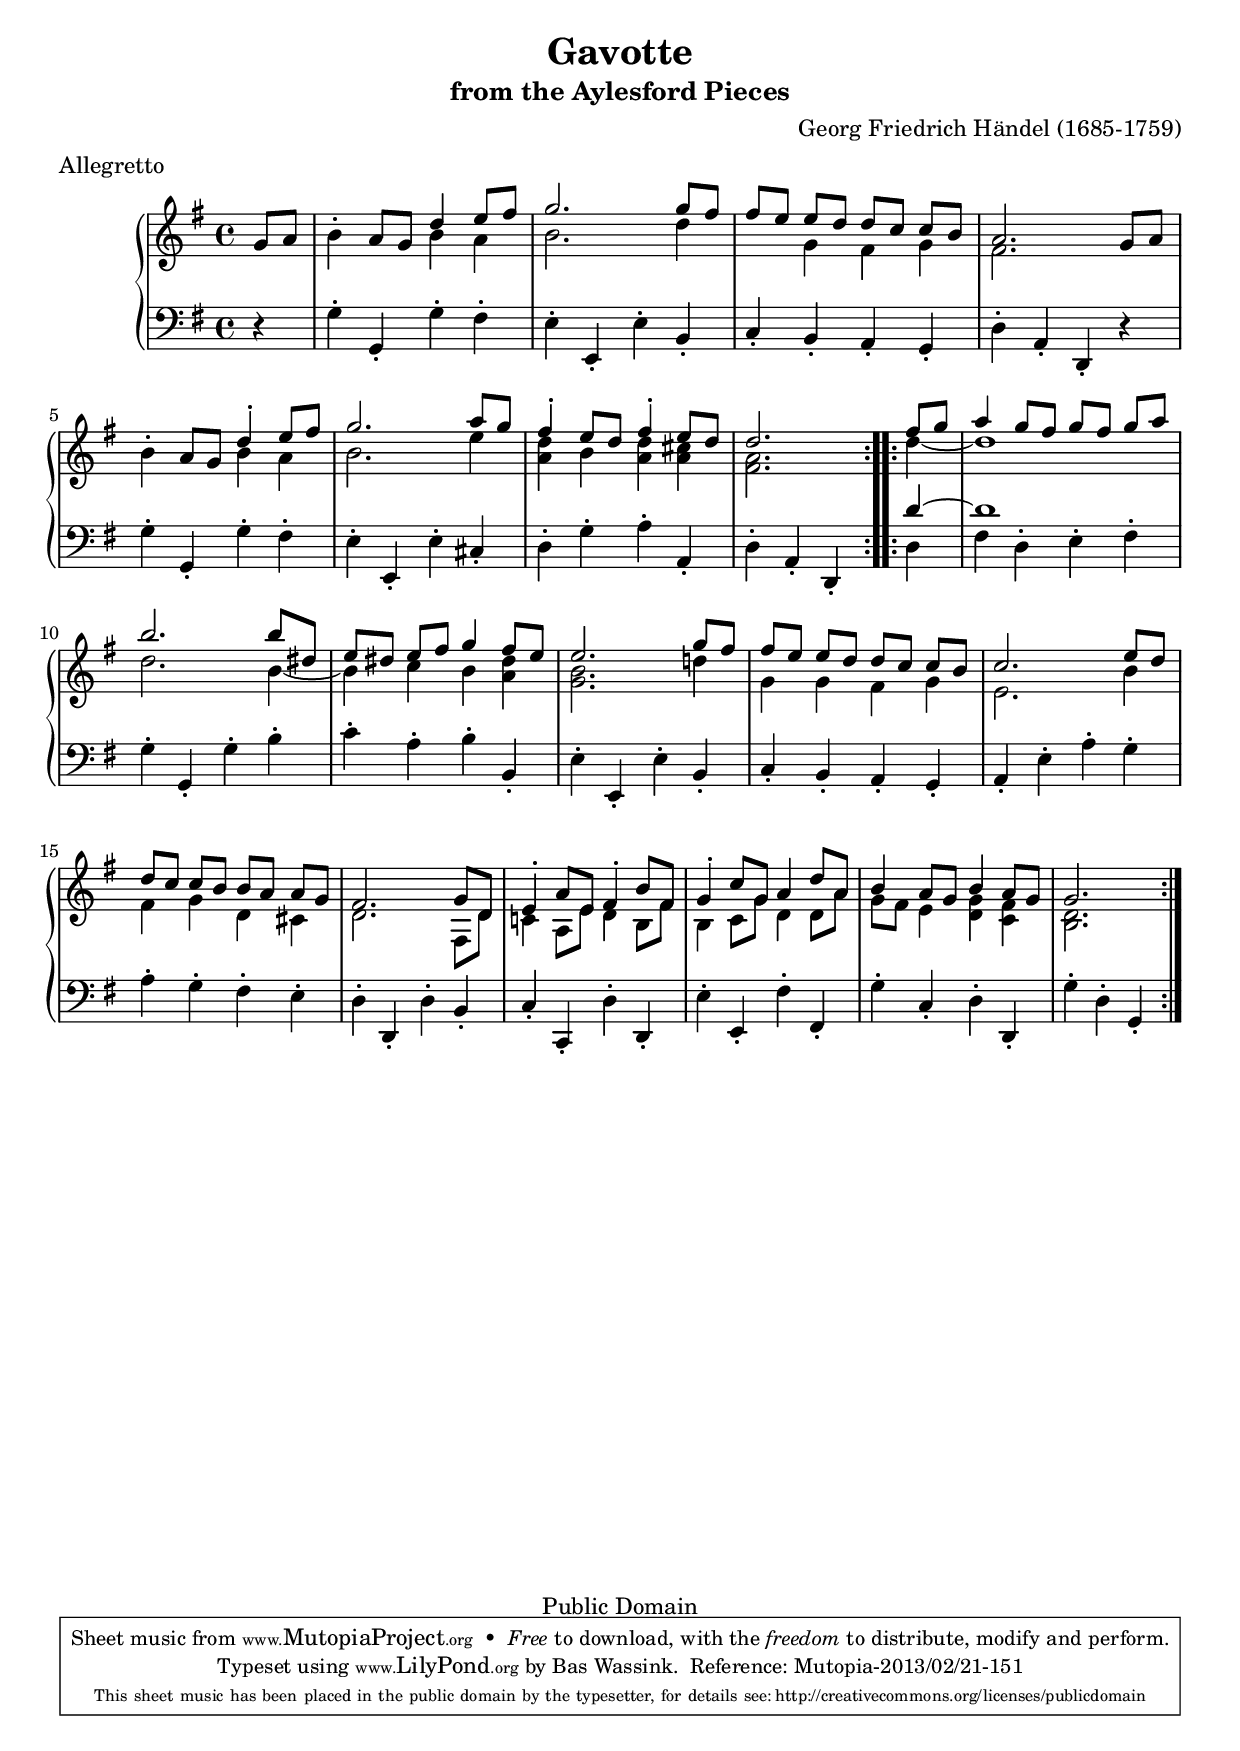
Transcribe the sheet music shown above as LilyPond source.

\version "2.16.1"
\header {
  title             = "Gavotte"
  subtitle          = "from the Aylesford Pieces"
  composer          = "Georg Friedrich Händel (1685-1759)"
  meter             = "Allegretto"
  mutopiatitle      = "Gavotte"
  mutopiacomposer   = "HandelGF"
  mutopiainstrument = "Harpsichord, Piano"
  date              = "18th Century"
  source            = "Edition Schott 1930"
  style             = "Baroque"
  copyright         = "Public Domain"
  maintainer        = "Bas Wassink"
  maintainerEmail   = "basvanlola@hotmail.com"

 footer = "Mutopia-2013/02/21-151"
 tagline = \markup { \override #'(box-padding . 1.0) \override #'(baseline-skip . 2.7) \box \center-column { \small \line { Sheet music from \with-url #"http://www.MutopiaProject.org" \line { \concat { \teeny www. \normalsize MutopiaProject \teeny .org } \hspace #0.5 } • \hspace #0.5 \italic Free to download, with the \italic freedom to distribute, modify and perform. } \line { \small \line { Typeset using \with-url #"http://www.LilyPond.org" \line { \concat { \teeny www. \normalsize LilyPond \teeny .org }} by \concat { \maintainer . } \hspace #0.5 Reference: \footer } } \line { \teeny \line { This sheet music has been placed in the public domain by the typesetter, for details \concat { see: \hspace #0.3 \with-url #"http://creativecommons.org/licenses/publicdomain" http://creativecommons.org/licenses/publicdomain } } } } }
  }
  
Global =  {\key g\major \time 4/4 \partial 4}


MDI =  \relative c'' {
  \repeat volta 2 {
  \oneVoice g8 a
  
  b4-. a8 g \voiceOne d'4 e8 fis
  g2. g8 fis
   fis[ e]  e[ d]  d[ c]  c[ b]
  a2. \oneVoice g8 a
  
  b4-. a8 g \voiceOne d'4-.e8 fis
  g2. a8 g
  fis4-. e8 d fis4-. e8 d
  d2.
  }
  
  \repeat volta 2 {
  fis8 g
  
  a4  g8[ fis]  g[ fis]  g[ a]
  b2. b8 dis,
   e[ dis]  e[ fis] g4  fis8[ e]
  e2. g8 fis
  
   fis[ e]  e[ d]  d[ c]  c[ b]
  c2. e8 d
   d[ c]  c[ b]  b[ a]  a[ g]
  fis2.  g8[ d]
  
  e4-. a8 e fis4-. b8 fis
  g4-. c8 g a4 d8 a
  b4 a8 g b4 a8 g
  g2.
  }
  }
MDII =  \relative c'' {
  s4
  
  s2 b4 a
  b2. d4
  s4 g, fis g
  fis2. s4
  
  s2 b4 a
  b2. e4
  <a, d> b <a d> <a cis>
  <fis a>2.
  
  d'4 ~
  
  d1
  d2. b4 ~
  b c b <a dis>
  <g b>2. d'!4
  
  g, g fis g
  e2. b'4
  fis g d cis
  d2. fis,8 d'
  
  c!4 a8 e' d4 b8 fis'
  b,4 c8 g' d4 d8 a'
  g fis e4 <d g> <c fis>
  <b d>2.
  }

MS =  \relative c' {
  r4
  
  g4-. g,-. g'-. fis-.
  e-. e,-. e'-. b-.
  c-. b-. a-. g-.
  d'-. a-. d,-. r
  
  g'-. g,-. g'-. fis-.
  e-. e,-. e'-. cis-.
  d-. g-. a-. a,-.
  d-. a-. d,-.
  
  <<{
    d''4 ~
    d1
  } \\ {
    d,4
    \override Script #'direction = #UP
    fis d-. e-. fis-.
  }>>
  g-. g,-. g'-. b-.
  c-. a-. b-. b,-.
  e-. e,-. e'-. b-. 
  
  c-. b-. a-. g-.
  a-. e'-. a-. g-.
  a-. g-. fis-. e-.
  d-. d,-. d'-. b-. 
  
  c-. c,-. d'-. d,-.
  e'-. e,-. fis'-. fis,-.
  g'-. c,-. d-. d,-.
  g'-. d-. g,-.
  }
  

\score { {
  \new PianoStaff <<
    \set PianoStaff.midiInstrument = "harpsichord"
    \new Staff = "up" <<
      \Global \clef treble
      \new Voice=One {\voiceOne\MDI}
      \new Voice=Two {\voiceTwo\MDII}
    >>
    \new Staff = "down" <<
      \Global \clef bass \MS
    >>
  >>
}

  \midi {
    \tempo 4 = 92
    }


\layout {}
}
